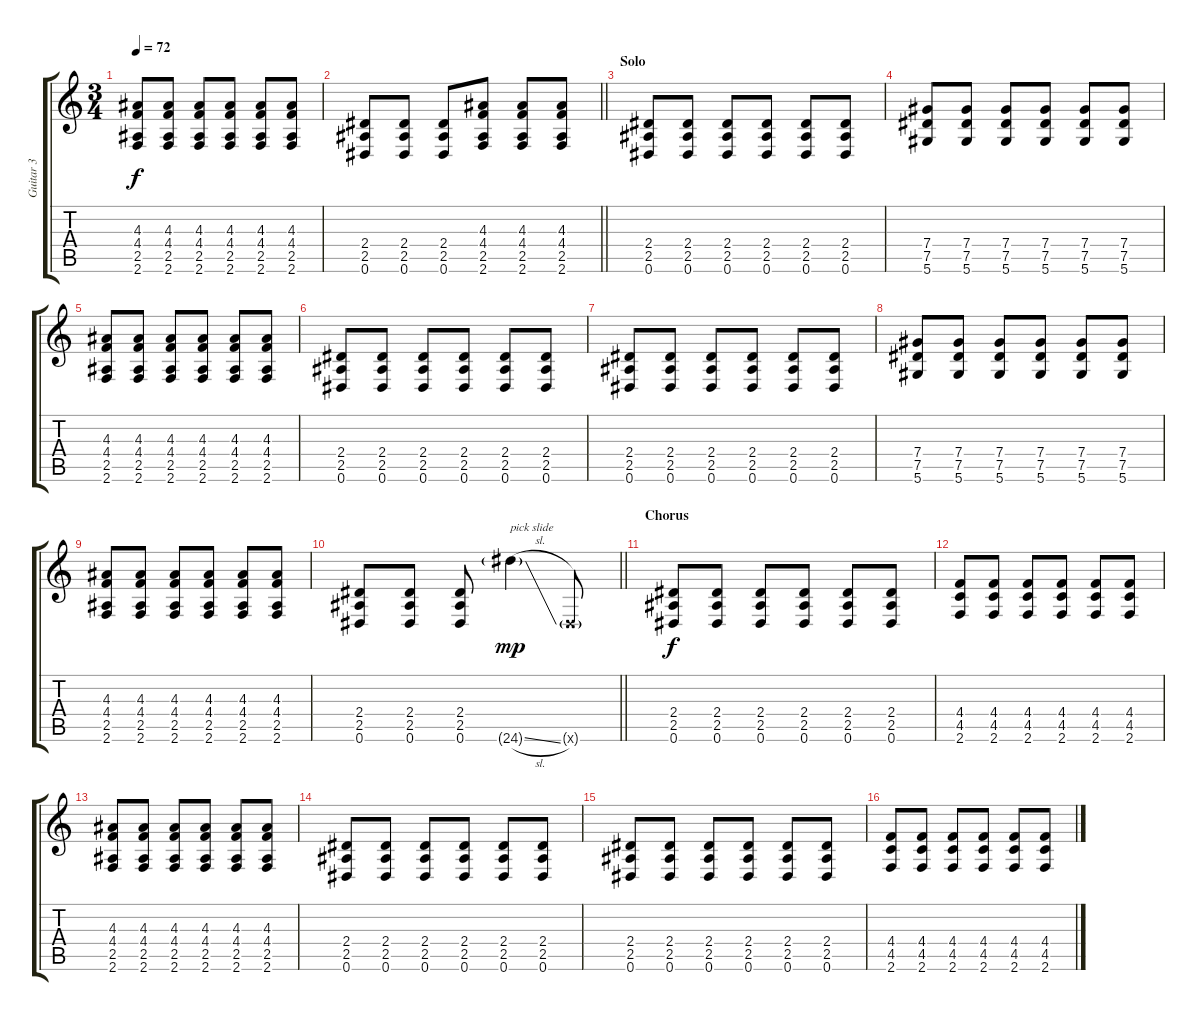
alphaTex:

\track ("Guitar 3" "Guitar 3") {instrument distortionguitar}
\staff {score tabs}
\tuning (Eb4 Bb3 Gb3 Db3 Ab2 Eb2) {hide}
\ts (3 4)
\tempo 72
\clef g2
\ks c
(4.3 4.4 2.5 2.6).8{dy f} (4.3 4.4 2.5 2.6).8 (4.3 4.4 2.5 2.6).8 (4.3 4.4 2.5 2.6).8 (4.3 4.4 2.5 2.6).8 (4.3 4.4 2.5 2.6).8 |
\barLineRight lightlight
(2.4 2.5 0.6).8 (2.4 2.5 0.6).8 (2.4 2.5 0.6).8 (4.3 4.4 2.5 2.6).8 (4.3 4.4 2.5 2.6).8 (4.3 4.4 2.5 2.6).8 |
\section ("" "Solo")
(2.4 2.5 0.6).8 (2.4 2.5 0.6).8 (2.4 2.5 0.6).8 (2.4 2.5 0.6).8 (2.4 2.5 0.6).8 (2.4 2.5 0.6).8 |
(7.4 7.5 5.6).8 (7.4 7.5 5.6).8 (7.4 7.5 5.6).8 (7.4 7.5 5.6).8 (7.4 7.5 5.6).8 (7.4 7.5 5.6).8 |
(4.3 4.4 2.5 2.6).8 (4.3 4.4 2.5 2.6).8 (4.3 4.4 2.5 2.6).8 (4.3 4.4 2.5 2.6).8 (4.3 4.4 2.5 2.6).8 (4.3 4.4 2.5 2.6).8 |
(2.4 2.5 0.6).8 (2.4 2.5 0.6).8 (2.4 2.5 0.6).8 (2.4 2.5 0.6).8 (2.4 2.5 0.6).8 (2.4 2.5 0.6).8 |
(2.4 2.5 0.6).8 (2.4 2.5 0.6).8 (2.4 2.5 0.6).8 (2.4 2.5 0.6).8 (2.4 2.5 0.6).8 (2.4 2.5 0.6).8 |
(7.4 7.5 5.6).8 (7.4 7.5 5.6).8 (7.4 7.5 5.6).8 (7.4 7.5 5.6).8 (7.4 7.5 5.6).8 (7.4 7.5 5.6).8 |
(4.3 4.4 2.5 2.6).8 (4.3 4.4 2.5 2.6).8 (4.3 4.4 2.5 2.6).8 (4.3 4.4 2.5 2.6).8 (4.3 4.4 2.5 2.6).8 (4.3 4.4 2.5 2.6).8 |
\barLineRight lightlight
(2.4 2.5 0.6).8 (2.4 2.5 0.6).8 (2.4 2.5 0.6).8 24.6{sl g}.4{txt "pick slide" dy mp} 0.6{g x}.8 |
\section ("" "Chorus")
(2.4 2.5 0.6).8{dy f} (2.4 2.5 0.6).8 (2.4 2.5 0.6).8 (2.4 2.5 0.6).8 (2.4 2.5 0.6).8 (2.4 2.5 0.6).8 |
(4.4 4.5 2.6).8 (4.4 4.5 2.6).8 (4.4 4.5 2.6).8 (4.4 4.5 2.6).8 (4.4 4.5 2.6).8 (4.4 4.5 2.6).8 |
(4.3 4.4 2.5 2.6).8 (4.3 4.4 2.5 2.6).8 (4.3 4.4 2.5 2.6).8 (4.3 4.4 2.5 2.6).8 (4.3 4.4 2.5 2.6).8 (4.3 4.4 2.5 2.6).8 |
(2.4 2.5 0.6).8 (2.4 2.5 0.6).8 (2.4 2.5 0.6).8 (2.4 2.5 0.6).8 (2.4 2.5 0.6).8 (2.4 2.5 0.6).8 |
(2.4 2.5 0.6).8 (2.4 2.5 0.6).8 (2.4 2.5 0.6).8 (2.4 2.5 0.6).8 (2.4 2.5 0.6).8 (2.4 2.5 0.6).8 |
(4.4 4.5 2.6).8 (4.4 4.5 2.6).8 (4.4 4.5 2.6).8 (4.4 4.5 2.6).8 (4.4 4.5 2.6).8 (4.4 4.5 2.6).8
